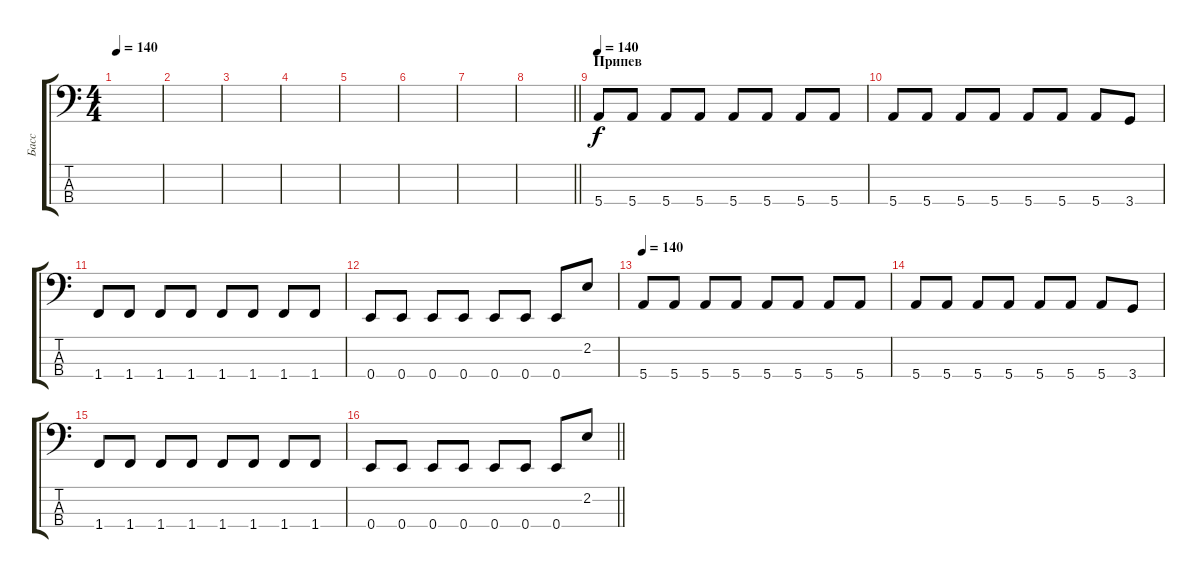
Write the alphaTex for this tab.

\track ("Басс" "Басс") {instrument electricbassfinger}
\staff {score tabs}
\tuning (G2 D2 A1 E1) {hide}
\ts (4 4)
\tempo 140
\clef f4
\ks c
|
|
|
|
|
|
|
\barLineRight lightlight
|
\section ("" "Припев")
\tempo 140
5.4.8 5.4.8 5.4.8 5.4.8 5.4.8 5.4.8 5.4.8 5.4.8 |
5.4.8 5.4.8 5.4.8 5.4.8 5.4.8 5.4.8 5.4.8 3.4.8 |
1.4.8 1.4.8 1.4.8 1.4.8 1.4.8 1.4.8 1.4.8 1.4.8 |
0.4.8 0.4.8 0.4.8 0.4.8 0.4.8 0.4.8 0.4.8 2.2.8 |
\tempo 140
5.4.8 5.4.8 5.4.8 5.4.8 5.4.8 5.4.8 5.4.8 5.4.8 |
5.4.8 5.4.8 5.4.8 5.4.8 5.4.8 5.4.8 5.4.8 3.4.8 |
1.4.8 1.4.8 1.4.8 1.4.8 1.4.8 1.4.8 1.4.8 1.4.8 |
\barLineRight lightlight
0.4.8 0.4.8 0.4.8 0.4.8 0.4.8 0.4.8 0.4.8 2.2.8
